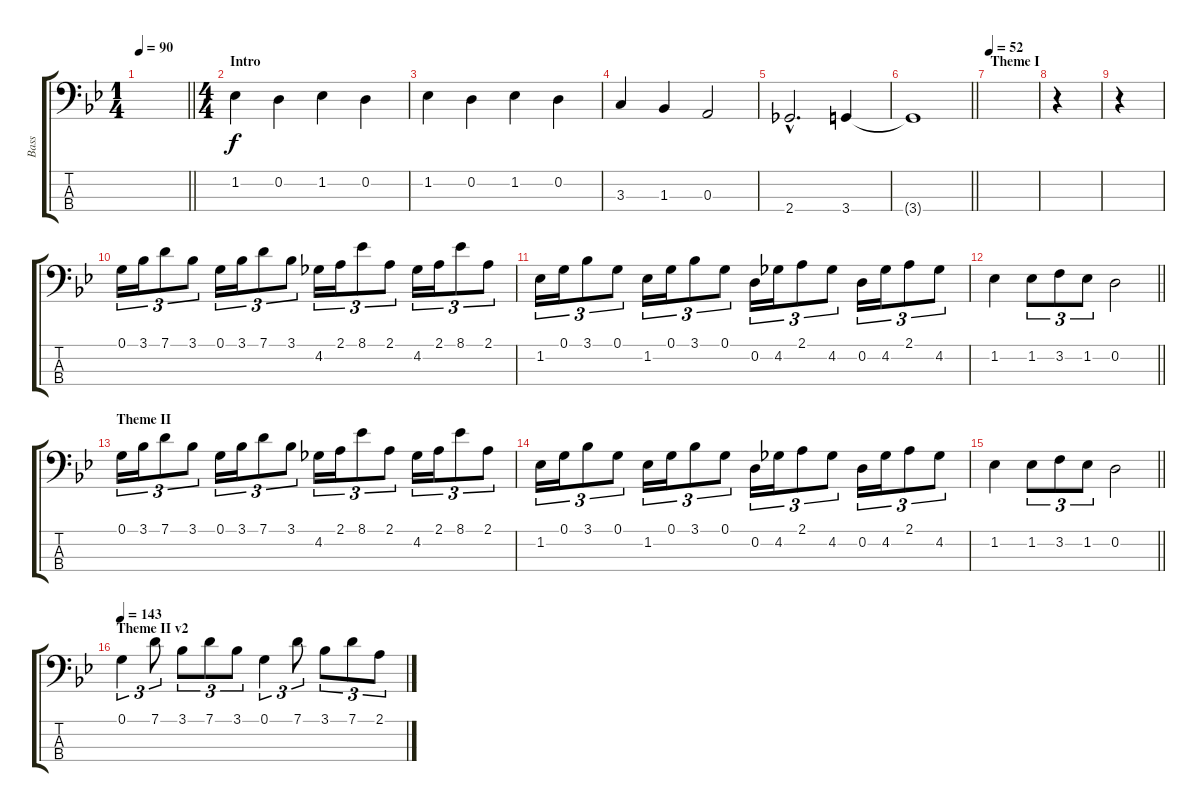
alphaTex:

\track ("Bass" "Bass") {instrument electricbassfinger}
\staff {score tabs}
\tuning (G2 D2 A1 E1) {hide}
\ts (1 4)
\tempo 90
\clef f4
\barLineRight lightlight
\ks bb
|
\ts (4 4)
\section ("" "Intro")
1.2.4 0.2.4 1.2.4 0.2.4 |
1.2.4 0.2.4 1.2.4 0.2.4 |
3.3.4 1.3.4 0.3.2 |
2.4{hac}.2{d} 3.4.4 |
\barLineRight lightlight
3.4{t}.1 |
\section ("" "Theme I")
\tempo 52
|
r.4 |
r.4 |
0.1.16{tu (3 2)} 3.1.16{tu (3 2)} 7.1.8{tu (3 2)} 3.1.8{tu (3 2)} 0.1.16{tu (3 2)} 3.1.16{tu (3 2)} 7.1.8{tu (3 2)} 3.1.8{tu (3 2)} 4.2.16{tu (3 2)} 2.1.16{tu (3 2)} 8.1.8{tu (3 2)} 2.1.8{tu (3 2)} 4.2.16{tu (3 2)} 2.1.16{tu (3 2)} 8.1.8{tu (3 2)} 2.1.8{tu (3 2)} |
1.2.16{tu (3 2)} 0.1.16{tu (3 2)} 3.1.8{tu (3 2)} 0.1.8{tu (3 2)} 1.2.16{tu (3 2)} 0.1.16{tu (3 2)} 3.1.8{tu (3 2)} 0.1.8{tu (3 2)} 0.2.16{tu (3 2)} 4.2.16{tu (3 2)} 2.1.8{tu (3 2)} 4.2.8{tu (3 2)} 0.2.16{tu (3 2)} 4.2.16{tu (3 2)} 2.1.8{tu (3 2)} 4.2.8{tu (3 2)} |
\barLineRight lightlight
1.2.4 1.2.8{tu (3 2)} 3.2.8{tu (3 2)} 1.2.8{tu (3 2)} 0.2.2 |
\section ("" "Theme II")
0.1.16{tu (3 2)} 3.1.16{tu (3 2)} 7.1.8{tu (3 2)} 3.1.8{tu (3 2)} 0.1.16{tu (3 2)} 3.1.16{tu (3 2)} 7.1.8{tu (3 2)} 3.1.8{tu (3 2)} 4.2.16{tu (3 2)} 2.1.16{tu (3 2)} 8.1.8{tu (3 2)} 2.1.8{tu (3 2)} 4.2.16{tu (3 2)} 2.1.16{tu (3 2)} 8.1.8{tu (3 2)} 2.1.8{tu (3 2)} |
1.2.16{tu (3 2)} 0.1.16{tu (3 2)} 3.1.8{tu (3 2)} 0.1.8{tu (3 2)} 1.2.16{tu (3 2)} 0.1.16{tu (3 2)} 3.1.8{tu (3 2)} 0.1.8{tu (3 2)} 0.2.16{tu (3 2)} 4.2.16{tu (3 2)} 2.1.8{tu (3 2)} 4.2.8{tu (3 2)} 0.2.16{tu (3 2)} 4.2.16{tu (3 2)} 2.1.8{tu (3 2)} 4.2.8{tu (3 2)} |
\barLineRight lightlight
1.2.4 1.2.8{tu (3 2)} 3.2.8{tu (3 2)} 1.2.8{tu (3 2)} 0.2.2 |
\section ("" "Theme II v2")
\tempo 143
0.1.4{tu (3 2)} 7.1.8{tu (3 2)} 3.1.8{tu (3 2)} 7.1.8{tu (3 2)} 3.1.8{tu (3 2)} 0.1.4{tu (3 2)} 7.1.8{tu (3 2)} 3.1.8{tu (3 2)} 7.1.8{tu (3 2)} 2.1.8{tu (3 2)}
